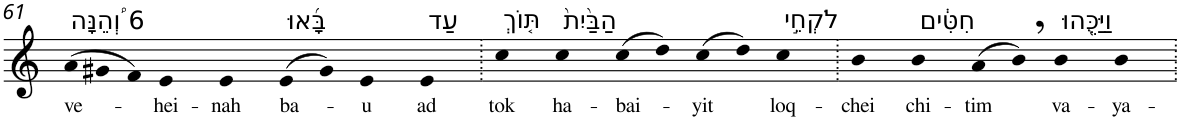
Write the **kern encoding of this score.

**kern	**text
*part1	*part1
*staff1	*staff1
*I"Piano	*
*I'Pno	*
!!LO:PB:g=z
*clefG2	*
*k[]	*
*Xtuplet	*
=61	=61
!LO:TX:a:t=6 וְ֠הֵנָּה	!
!	!LO:LY:b
(>12a	ve-
12g#X	.
12f)	.
!	!LO:LY:b
4e	-hei-
!	!LO:LY:b
4e	-nah
!LO:TX:a:t=בָּ֜אוּ	!
!	!LO:LY:b
(>8e	ba-
8g#)	.
!	!LO:LY:b
4e	-u
!LO:TX:a:t=עַד	!
!	!LO:LY:b
4e	ad
=62.	=62.
!LO:TX:a:t=תּ֤וֹךְ	!
!	!LO:LY:b
4cc	tok
!LO:TX:a:t=הַבַּ֙יִת֙	!
!	!LO:LY:b
4cc	ha-
!	!LO:LY:b
(>8cc	-bai-
8dd)	.
!	!LO:LY:b
(>8cc	-yit
8dd)	.
!LO:TX:a:t=לֹקְחֵ֣י	!
!	!LO:LY:b
4cc	loq-
=63.	=63.
!	!LO:LY:b
4b	-chei
!LO:TX:a:t=חִטִּ֔ים	!
!	!LO:LY:b
4b	chi-
!	!LO:LY:b
(>8a	-tim
8b,)	.
!LO:TX:a:t=וַיַּכֻּ֖הוּ	!
!	!LO:LY:b
4b	va-
!	!LO:LY:b
4b	-ya-
=.	=.
*-	*-
